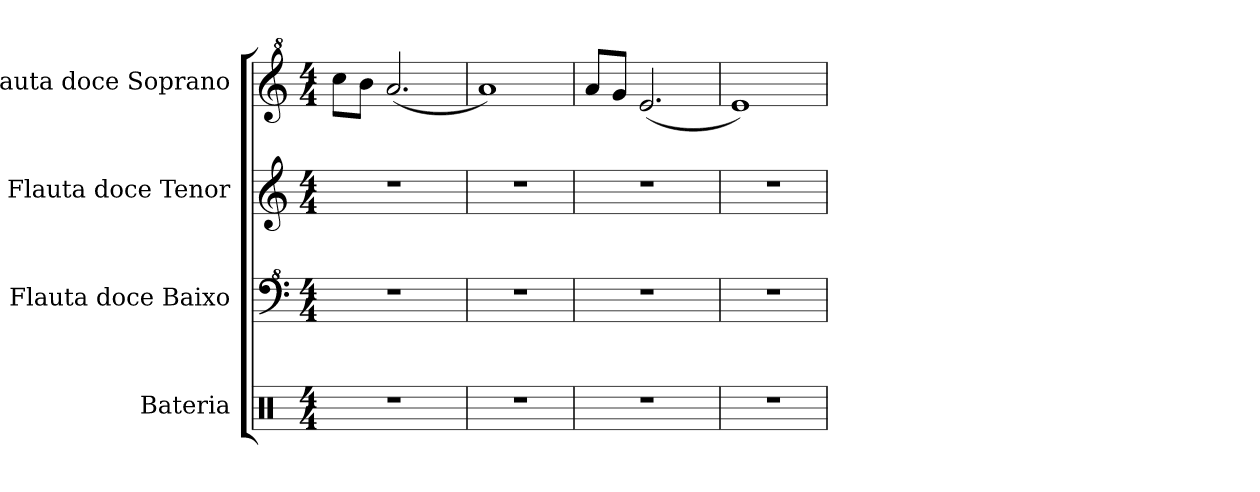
**kern	**kern	**kern	**kern
*part4	*part3	*part2	*part1
*staff4	*staff3	*staff2	*staff1
*I"Bateria	*I"Flauta doce Baixo	*I"Flauta doce Tenor	*I"Flauta doce Soprano
*I'Bat.	*	*	*
*clefX	*clefF^4	*clefG2	*clefG^2
*k[]	*k[]	*k[]	*k[]
*M4/4	*M4/4	*M4/4	*M4/4
=1	=1	=1	=1
1r	1r	1r	8ccc\L
.	.	.	8bb\J
.	.	.	(2.aa/
=2	=2	=2	=2
1r	1r	1r	1aa)
=3	=3	=3	=3
1r	1r	1r	8aa/L
.	.	.	8gg/J
.	.	.	(2.ee/
=4	=4	=4	=4
1r	1r	1r	1ee)
=	=	=	=
*-	*-	*-	*-
